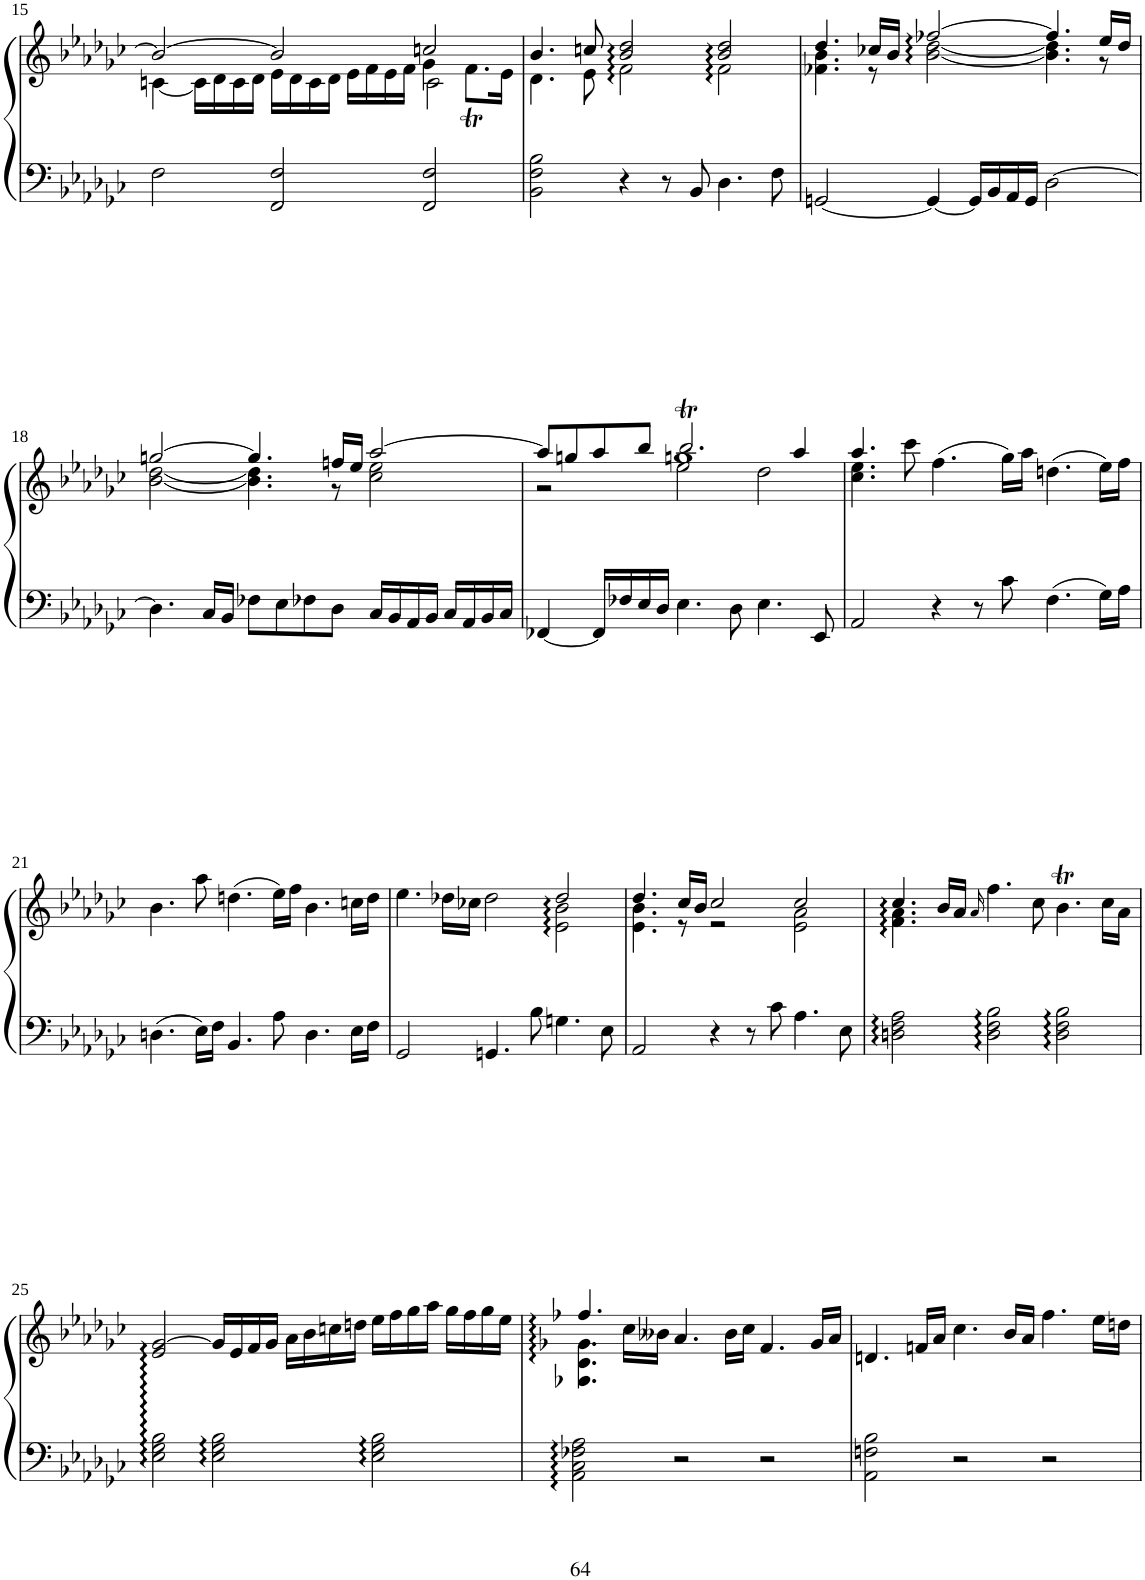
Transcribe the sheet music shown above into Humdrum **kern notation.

**kern	**kern
*part1	*part1
*staff2	*staff1
*I"Piano	*
*I'Pno	*
!!LO:PB:g=z
*clefF4	*clefG2
*k[b-e-a-d-g-c-]	*k[b-e-a-d-g-c-]
*M3/2	*M3/2
=15	=15
*	*^
*	*	*^
2F\	2b-/_	[4cn\	2ryy
.	.	16c\LL]	.
.	.	16d-\	.
.	.	16c\	.
.	.	16d-\JJ	.
2FF/ 2F/	2b-/]	16e-\LL	2ryy
.	.	16d-\	.
.	.	16c\	.
.	.	16d-\JJ	.
.	.	16e-\LL	.
.	.	16f\	.
.	.	16e-\	.
.	.	16f\JJ	.
2FF/ 2F/	2ccn/	4g-\	2c\
.	.	8.ft\L	.
.	.	16e-\Jk	.
*	*	*v	*v
=16	=16	=16
2BB-\ 2F\ 2B-\	4.b-/	4.d-\
.	8ccn/	8e-\
4r	2b-/ 2dd-/	2f\
8r	.	.
8BB-/	.	.
4.D-\	2b-/ 2dd-/	2f\
8F\	.	.
=17	=17	=17
[2GGn/	4.dd-/	4.f-X\ 4.b-\
.	16cc-X/LL	8r
.	16b-/JJ	.
4GG/_	[2ff-X/	[2b-\ [2dd-\
16GG/LL]	.	.
16BB-/	.	.
16AA-/	.	.
16GG/JJ	.	.
[2D-\	4.ff-/]	4.b-\] 4.dd-\]
.	16ee-/LL	8r
.	16dd-/JJ	.
!!LO:LB:g=z	!!
=18	=18	=18
4.D-\]	[2ggn/	[2b-\ [2dd-\
16C-/LL	.	.
16BB-/JJ	.	.
8F-X\L	4.gg/]	4.b-\] 4.dd-\]
8E-\	.	.
8F-X\	.	.
8D-\J	16ffn/LL	8r
.	16ee-/JJ	.
16C-/LL	[2aa-/	2cc-\ 2ee-\
16BB-/	.	.
16AA-/	.	.
16BB-/JJ	.	.
16C-/LL	.	.
16AA-/	.	.
16BB-/	.	.
16C-/JJ	.	.
=19	=19	=19
*	*	*^
[4FF-X/	8aa-/L]	2r	2ryy
.	8ggn/	.	.
16FF-/LL]	8aa-/	.	.
16F-X/	.	.	.
16E-/	8bb-/J	.	.
16D-/JJ	.	.	.
4.E-\	2.bb-t/	2ee-\	1ggn
8D-\	.	.	.
4.E-\	.	2dd-\	.
.	4aa-/	.	.
8EE-/	.	.	.
*	*	*v	*v
=20	=20	=20
2AA-/	4.aa-/	4.cc-\ 4.ee-\
.	8ccc-\	1ryy
4r	(4.ff\	.
8r	.	.
8c-\	16gg-\LL)	.
.	16aa-\JJ	.
4.F\	(4.ddn\	.
16G-\LL	16ee-\LL)	8ryy
16A-\JJ	16ff\JJ	.
*	*v	*v
!!LO:LB:g=z
=21	=21
4.Dn\	4.b-\
16E-\LL	8aa-\
16F\JJ	.
4.BB-/	(4.ddn\
8A-\	16ee-\LL)
.	16ff\JJ
4.D\	4.b-\
16E-\LL	16ccn\LL
16F\JJ	16dd\JJ
=22	=22
*	*^
2GG-/	4.ee-\	1ryy
.	16dd-X\LL	.
.	16cc-X\JJ	.
4.GGn/	2dd-\	.
8B-\	.	.
4.Gn\	2dd-/	2e-\ 2b-\
8E-\	.	.
=23	=23	=23
2AA-/	4.dd-/	4.e-\ 4.b-\
.	16cc-/LL	8r
.	16b-/JJ	.
4r	2cc-/	2r
8r	.	.
8c-\	.	.
4.A-\	2cc-/	2e-\ 2a-\
8E-\	.	.
=24	=24	=24
2Dn\ 2F\ 2A-\	4.cc-/	4.f\ 4.a-\
.	16b-/LL	1ryy
.	16a-/JJ	.
.	16qa-/	.
2D\ 2F\ 2B-\	4.ff\	.
.	8cc-\	.
2D\ 2F\ 2B-\	4.b-t\	.
.	16cc-\LL	8ryy
.	16a-\JJ	.
*	*v	*v
!!LO:LB:g=z
=25	=25
2E-\ 2G-\ 2B-\	2e-/ [2g-/
2E-\ 2G-\ 2B-\	16g-/LL]
.	16e-/
.	16f/
.	16g-/JJ
.	16a-\LL
.	16b-\
.	16ccn\
.	16ddn\JJ
2E-\ 2G-\ 2B-\	16ee-\LL
.	16ff\
.	16gg-\
.	16aa-\JJ
.	16gg-\LL
.	16ff\
.	16gg-\
.	16ee-\JJ
=26	=26
*	*^
2AA-\ 2C-\ 2F-X\ 2A-\	4.ff-X/	4.f-X\ 4.a-\ 4.cc-X\
.	16cc-\LL	1ryy
.	16b--X\JJ	.
2r	4.a-/	.
.	16b--\LL	.
.	16cc-\JJ	.
2r	4.f-/	.
.	16g-/LL	8ryy
.	16a-/JJ	.
*	*v	*v
=27	=27
2AA-\ 2Fn\ 2B-\	4.dn/
.	16fn/LL
.	16a-/JJ
2r	4.cc-\
.	16b-/LL
.	16a-/JJ
2r	4.ff\
.	16ee-\LL
.	16ddn\JJ
=	=
*-	*-
